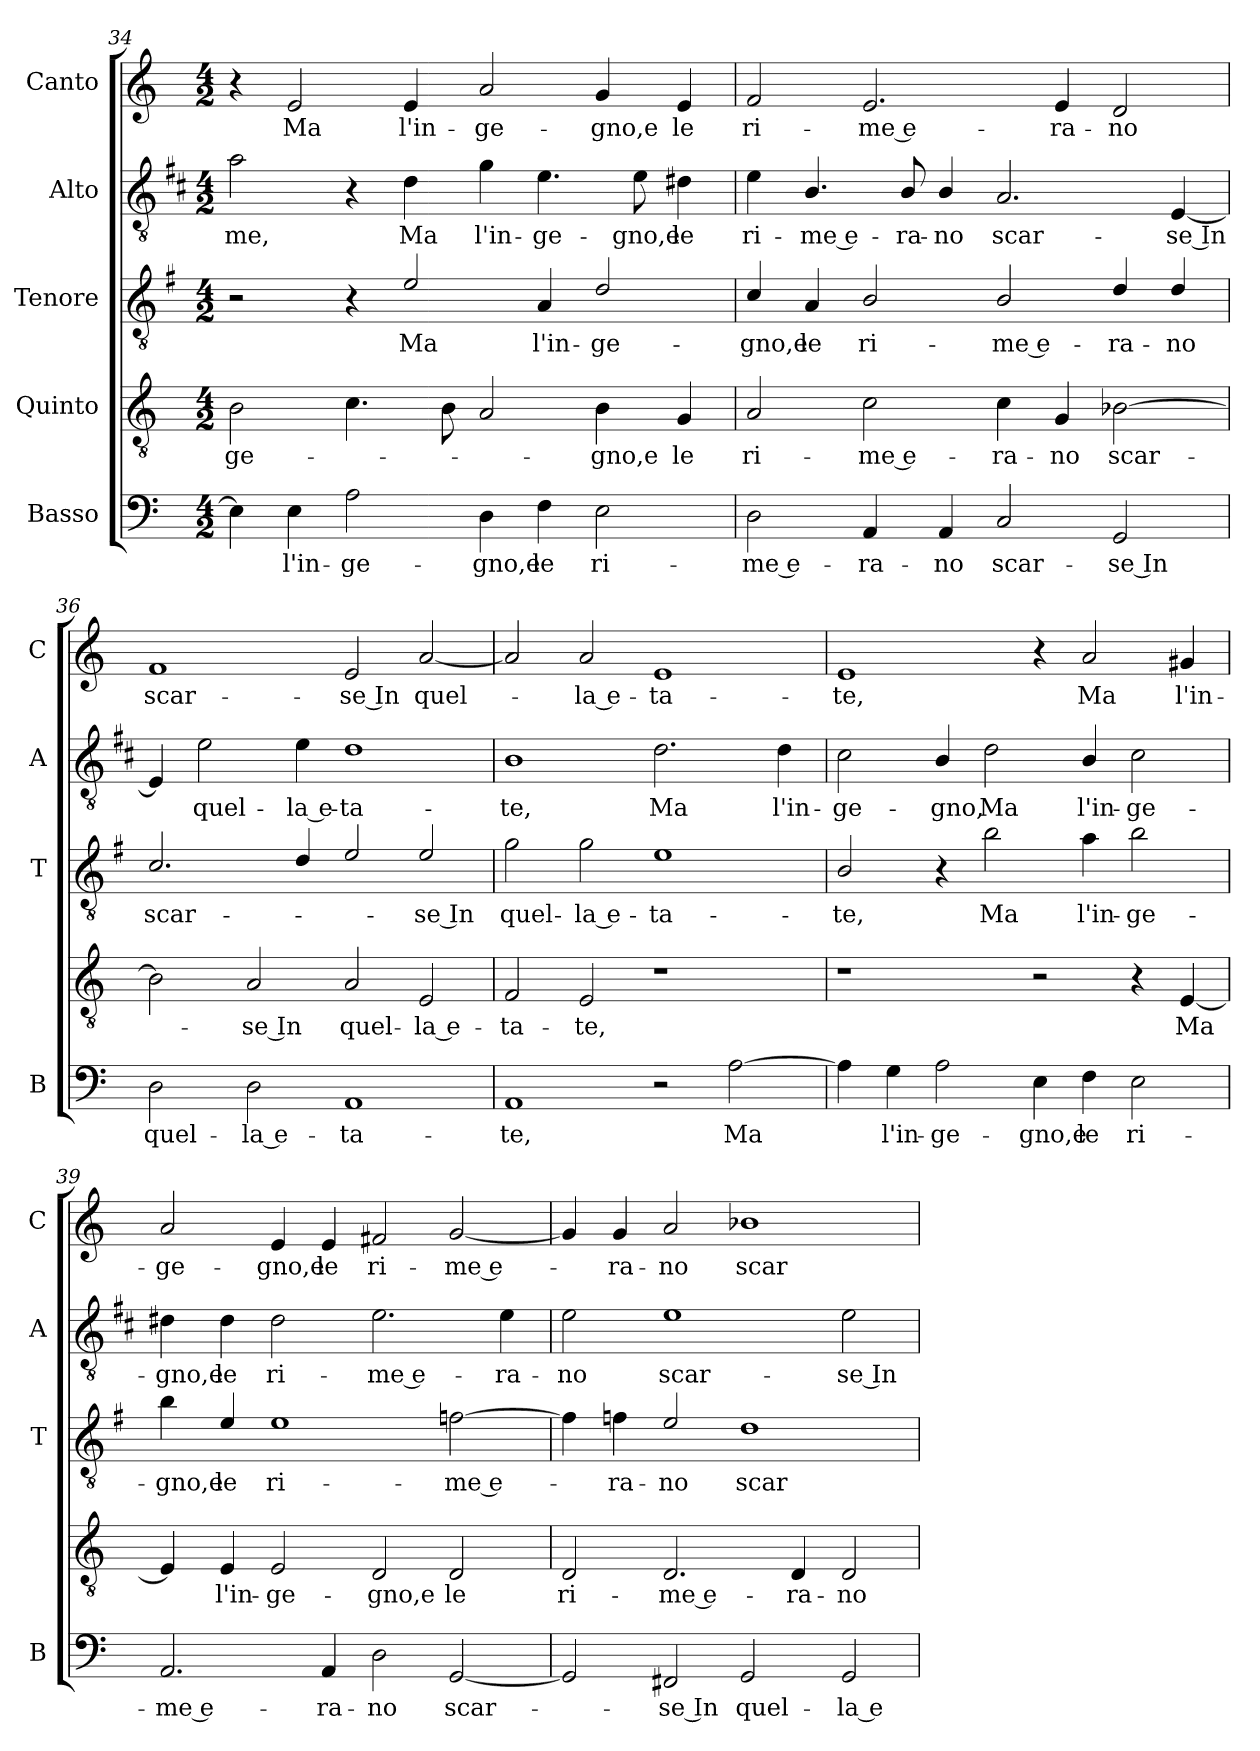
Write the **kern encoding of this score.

**kern	**text	**kern	**text	**kern	**text	**kern	**text	**kern	**text
*part5	*part5	*part4	*part4	*part3	*part3	*part2	*part2	*part1	*part1
*staff5	*staff5	*staff4	*staff4	*staff3	*staff3	*staff2	*staff2	*staff1	*staff1
*I"Basso	*	*I"Quinto	*	*I"Tenore	*	*I"Alto	*	*I"Canto	*
*I'B	*	*	*	*I'T	*	*I'A	*	*I'C	*
*clefF4	*	*clefGv2	*	*clefGv2	*	*clefGv2	*	*clefG2	*
*	*	*	*	*ITrd4c7	*	*ITrd1c2	*	*	*
*k[]	*	*k[]	*	*k[]	*	*k[]	*	*k[]	*
*C:	*	*C:	*	*C:	*	*C:	*	*C:	*
*M4/2	*	*M4/2	*	*M4/2	*	*M4/2	*	*M4/2	*
=34	=34	=34	=34	=34	=34	=34	=34	=34	=34
!	!	!	!LO:LY:b	!	!	!	!LO:LY:b	!	!
4E\]	.	2B\	-ge-	2r	.	2g\	-me,	4r	.
!	!LO:LY:b	!	!	!	!	!	!	!	!LO:LY:b
4E\	l'in-	.	.	.	.	.	.	2e/	Ma
!	!LO:LY:b	!	!	!	!	!	!	!	!
2A\	-ge-	4.c\	.	4r	.	4r	.	.	.
!	!	!	!	!	!LO:LY:b	!	!LO:LY:b	!	!LO:LY:b
.	.	.	.	2A/	Ma	4c\	Ma	4e/	l'in-
.	.	8B\	.	.	.	.	.	.	.
!	!LO:LY:b	!	!	!	!	!	!LO:LY:b	!	!LO:LY:b
4D\	-gno,e	2A/	.	.	.	4f\	l'in-	2a/	-ge-
!	!LO:LY:b	!	!	!	!LO:LY:b	!	!LO:LY:b	!	!
4F\	le	.	.	4D/	l'in-	4.d\	-ge-	.	.
!	!LO:LY:b	!	!LO:LY:b	!	!LO:LY:b	!	!	!	!LO:LY:b
2E\	ri-	4B\	-gno,e	2G/	-ge-	.	.	4g/	-gno,e
!	!	!	!	!	!	!	!LO:LY:b	!	!
.	.	.	.	.	.	8d\	-gno,e	.	.
!	!	!	!LO:LY:b	!	!	!	!LO:LY:b	!	!LO:LY:b
.	.	4G/	le	.	.	4c#X\	le	4e/	le
=35	=35	=35	=35	=35	=35	=35	=35	=35	=35
!	!LO:LY:b	!	!LO:LY:b	!	!LO:LY:b	!	!LO:LY:b	!	!LO:LY:b
2D\	-me e-	2A/	ri-	4F/	-gno,e	4d\	ri-	2f/	ri-
!	!	!	!	!	!LO:LY:b	!	!LO:LY:b	!	!
.	.	.	.	4D/	le	4.A/	-me e-	.	.
!	!LO:LY:b	!	!LO:LY:b	!	!LO:LY:b	!	!	!	!LO:LY:b
4AA/	-ra-	2c\	-me e-	2E/	ri-	.	.	2.e/	-me e-
!	!	!	!	!	!	!	!LO:LY:b	!	!
.	.	.	.	.	.	8A/	-ra-	.	.
!	!LO:LY:b	!	!	!	!	!	!LO:LY:b	!	!
4AA/	-no	.	.	.	.	4A/	-no	.	.
!	!LO:LY:b	!	!LO:LY:b	!	!LO:LY:b	!	!LO:LY:b	!	!
2C/	scar-	4c\	-ra-	2E/	-me e-	2.G/	scar-	.	.
!	!	!	!LO:LY:b	!	!	!	!	!	!LO:LY:b
.	.	4G/	-no	.	.	.	.	4e/	-ra-
!	!LO:LY:b	!	!LO:LY:b	!	!LO:LY:b	!	!	!	!LO:LY:b
2GG/	-se In	[2B-X\	scar-	4G/	-ra-	.	.	2d/	-no
!	!	!	!	!	!LO:LY:b	!	!LO:LY:b	!	!
.	.	.	.	4G/	-no	[4D/	-se In	.	.
!!LO:LB:g=z
=36	=36	=36	=36	=36	=36	=36	=36	=36	=36
!	!LO:LY:b	!	!	!	!LO:LY:b	!	!	!	!LO:LY:b
2D\	quel-	2B-\]	.	2.F/	scar-	4D/]	.	1f	scar-
!	!	!	!	!	!	!	!LO:LY:b	!	!
.	.	.	.	.	.	2d\	quel-	.	.
!	!LO:LY:b	!	!LO:LY:b	!	!	!	!	!	!
2D\	-la e-	2A/	-se In	.	.	.	.	.	.
!	!	!	!	!	!	!	!LO:LY:b	!	!
.	.	.	.	4G/	.	4d\	-la e-	.	.
!	!LO:LY:b	!	!LO:LY:b	!	!	!	!LO:LY:b	!	!LO:LY:b
1AA	-ta-	2A/	quel-	2A/	.	1c	-ta-	2e/	-se In
!	!	!	!LO:LY:b	!	!LO:LY:b	!	!	!	!LO:LY:b
.	.	2E/	-la e-	2A/	-se In	.	.	[2a/	quel-
=37	=37	=37	=37	=37	=37	=37	=37	=37	=37
!	!LO:LY:b	!	!LO:LY:b	!	!LO:LY:b	!	!LO:LY:b	!	!
1AA	-te,	2F/	-ta-	2c\	quel-	1A	-te,	2a/]	.
!	!	!	!LO:LY:b	!	!LO:LY:b	!	!	!	!LO:LY:b
.	.	2E/	-te,	2c\	-la e-	.	.	2a/	-la e-
!	!	!	!	!	!LO:LY:b	!	!LO:LY:b	!	!LO:LY:b
2r	.	1r	.	1A	-ta-	2.c\	Ma	1e	-ta-
!	!LO:LY:b	!	!	!	!	!	!	!	!
[2A\	Ma	.	.	.	.	.	.	.	.
!	!	!	!	!	!	!	!LO:LY:b	!	!
.	.	.	.	.	.	4c\	l'in-	.	.
=38	=38	=38	=38	=38	=38	=38	=38	=38	=38
!	!	!	!	!	!LO:LY:b	!	!LO:LY:b	!	!LO:LY:b
4A\]	.	1r	.	2E/	-te,	2B\	-ge-	1e	-te,
!	!LO:LY:b	!	!	!	!	!	!	!	!
4G\	l'in-	.	.	.	.	.	.	.	.
!	!LO:LY:b	!	!	!	!	!	!LO:LY:b	!	!
2A\	-ge-	.	.	4r	.	4A/	-gno,	.	.
!	!	!	!	!	!LO:LY:b	!	!LO:LY:b	!	!
.	.	.	.	2e\	Ma	2c\	Ma	.	.
!	!LO:LY:b	!	!	!	!	!	!	!	!
4E\	-gno,e	2r	.	.	.	.	.	4r	.
!	!LO:LY:b	!	!	!	!LO:LY:b	!	!LO:LY:b	!	!LO:LY:b
4F\	le	.	.	4d\	l'in-	4A/	l'in-	2a/	Ma
!	!LO:LY:b	!	!	!	!LO:LY:b	!	!LO:LY:b	!	!
2E\	ri-	4r	.	2e\	-ge-	2B\	-ge-	.	.
!	!	!	!LO:LY:b	!	!	!	!	!	!LO:LY:b
.	.	[4E/	Ma	.	.	.	.	4g#X/	l'in-
=39	=39	=39	=39	=39	=39	=39	=39	=39	=39
!	!LO:LY:b	!	!	!	!LO:LY:b	!	!LO:LY:b	!	!LO:LY:b
2.AA/	-me e-	4E/]	.	4e\	-gno,e	4c#X\	-gno,e	2a/	-ge-
!	!	!	!LO:LY:b	!	!LO:LY:b	!	!LO:LY:b	!	!
.	.	4E/	l'in-	4A/	le	4c#\	le	.	.
!	!	!	!LO:LY:b	!	!LO:LY:b	!	!LO:LY:b	!	!LO:LY:b
.	.	2E/	-ge-	1A	ri-	2c#\	ri-	4e/	-gno,e
!	!LO:LY:b	!	!	!	!	!	!	!	!LO:LY:b
4AA/	-ra-	.	.	.	.	.	.	4e/	le
!	!LO:LY:b	!	!LO:LY:b	!	!	!	!LO:LY:b	!	!LO:LY:b
2D\	-no	2D/	-gno,e	.	.	2.d\	-me e-	2f#X/	ri-
!	!LO:LY:b	!	!LO:LY:b	!	!LO:LY:b	!	!	!	!LO:LY:b
[2GG/	scar-	2D/	le	[2B-X\	-me e-	.	.	[2g/	-me e-
!	!	!	!	!	!	!	!LO:LY:b	!	!
.	.	.	.	.	.	4d\	-ra-	.	.
!!LO:LB:g=z
=40	=40	=40	=40	=40	=40	=40	=40	=40	=40
!	!	!	!LO:LY:b	!	!	!	!LO:LY:b	!	!
2GG/]	.	2D/	ri-	4B-\]	.	2d\	-no	4g/]	.
!	!	!	!	!	!LO:LY:b	!	!	!	!LO:LY:b
.	.	.	.	4B-X\	-ra-	.	.	4g/	-ra-
!	!LO:LY:b	!	!LO:LY:b	!	!LO:LY:b	!	!LO:LY:b	!	!LO:LY:b
2FF#X/	-se In	2.D/	-me e-	2A/	-no	1d	scar-	2a/	-no
!	!LO:LY:b	!	!	!	!LO:LY:b	!	!	!	!LO:LY:b
2GG/	quel-	.	.	1G	scar-	.	.	1b-X	scar-
!	!	!	!LO:LY:b	!	!	!	!	!	!
.	.	4D/	-ra-	.	.	.	.	.	.
!	!LO:LY:b	!	!LO:LY:b	!	!	!	!LO:LY:b	!	!
2GG/	-la e-	2D/	-no	.	.	2d\	-se In	.	.
=	=	=	=	=	=	=	=	=	=
*-	*-	*-	*-	*-	*-	*-	*-	*-	*-
